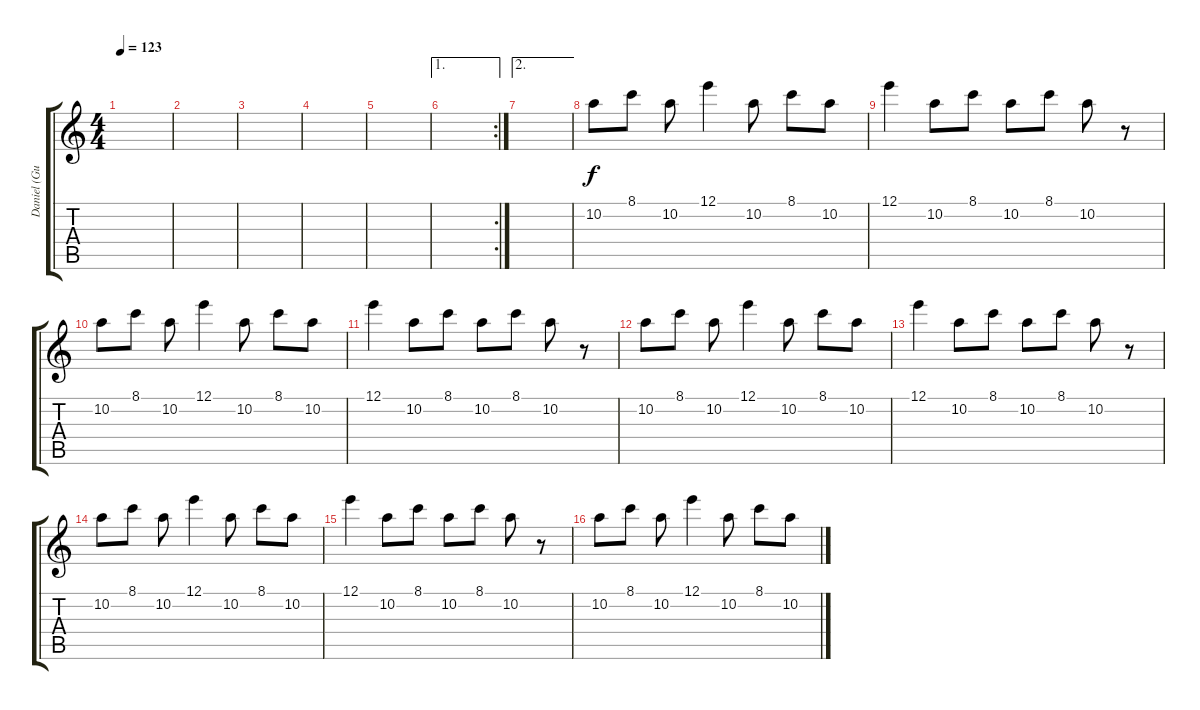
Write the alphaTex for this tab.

\track ("Daniel (Guitar Aux)" "Daniel (Gu") {instrument electricguitarclean}
\staff {score tabs}
\tuning (E4 B3 G3 D3 A2 E2) {hide}
\ts (4 4)
\tempo 123
\clef g2
\ks c
|
|
|
|
|
\ae 1
\rc 2
|
\ae 2
|
10.2.8 8.1.8 10.2.8 12.1.4 10.2.8 8.1.8 10.2.8 |
12.1.4 10.2.8 8.1.8 10.2.8 8.1.8 10.2.8 r.8 |
10.2.8 8.1.8 10.2.8 12.1.4 10.2.8 8.1.8 10.2.8 |
12.1.4 10.2.8 8.1.8 10.2.8 8.1.8 10.2.8 r.8 |
10.2.8 8.1.8 10.2.8 12.1.4 10.2.8 8.1.8 10.2.8 |
12.1.4 10.2.8 8.1.8 10.2.8 8.1.8 10.2.8 r.8 |
10.2.8 8.1.8 10.2.8 12.1.4 10.2.8 8.1.8 10.2.8 |
12.1.4 10.2.8 8.1.8 10.2.8 8.1.8 10.2.8 r.8 |
10.2.8 8.1.8 10.2.8 12.1.4 10.2.8 8.1.8 10.2.8
